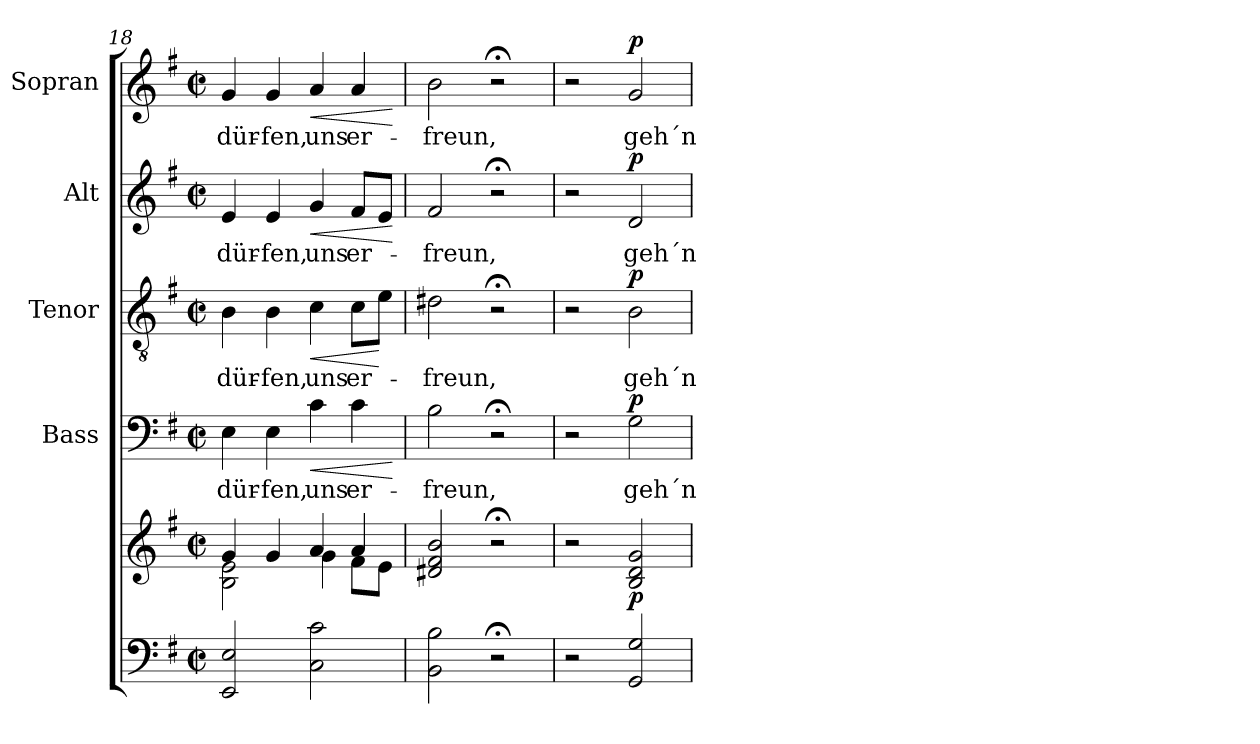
**kern	**kern	**dynam	**kern	**text	**dynam	**kern	**text	**dynam	**kern	**text	**dynam	**kern	**text	**dynam
*part5	*part5	*part5	*part4	*part4	*part4	*part3	*part3	*part3	*part2	*part2	*part2	*part1	*part1	*part1
*staff6	*staff5	*staff5/6	*staff4	*staff4	*staff4	*staff3	*staff3	*staff3	*staff2	*staff2	*staff2	*staff1	*staff1	*staff1
*	*	*	*I"Bass	*	*	*I"Tenor	*	*	*I"Alt	*	*	*I"Sopran	*	*
*	*	*	*I'B.	*	*	*I'T.	*	*	*I'A.	*	*	*I'S.	*	*
*clefF4	*clefG2	*	*clefF4	*	*	*clefGv2	*	*	*clefG2	*	*	*clefG2	*	*
*k[f#]	*k[f#]	*	*k[f#]	*	*	*k[f#]	*	*	*k[f#]	*	*	*k[f#]	*	*
*G:	*G:	*	*G:	*	*	*G:	*	*	*G:	*	*	*G:	*	*
*M2/2	*M2/2	*	*M2/2	*	*	*M2/2	*	*	*M2/2	*	*	*M2/2	*	*
*met(c|)	*met(c|)	*	*met(c|)	*	*	*met(c|)	*	*	*met(c|)	*	*	*met(c|)	*	*
=18	=18	=18	=18	=18	=18	=18	=18	=18	=18	=18	=18	=18	=18	=18
*	*^	*	*	*	*	*	*	*	*	*	*	*	*	*
!	!	!	!	!	!LO:LY:b	!	!	!LO:LY:b	!	!	!LO:LY:b	!	!	!LO:LY:b	!
2EE/ 2E/	4g/	2B\ 2e\	.	4E\	-dür-	.	4B\	-dür-	.	4e/	-dür-	.	4g/	-dür-	.
!	!	!	!	!	!LO:LY:b	!	!	!LO:LY:b	!	!	!LO:LY:b	!	!	!LO:LY:b	!
.	4g/	.	.	4E\	-fen,	.	4B\	-fen,	.	4e/	-fen,	.	4g/	-fen,	.
!	!	!	!	!	!LO:LY:b	!LO:HP:b	!	!LO:LY:b	!LO:HP:b	!	!LO:LY:b	!LO:HP:b	!	!LO:LY:b	!LO:HP:b
2C\ 2c\	4a/	4g\	.	4c\	uns	<	4c\	uns	<	4g/	uns	<	4a/	uns	<
!	!	!	!	!	!LO:LY:b	!	!	!LO:LY:b	!	!	!LO:LY:b	!	!	!LO:LY:b	!
.	4a/	8f#\L	.	4c\	er-	.	8c\L	er-	.	8f#/L	er-	.	4a/	er-	.
.	.	8e\J	.	.	.	.	8e\J	.	[	8e/J	.	.	.	.	.
*	*v	*v	*	*	*	*	*	*	*	*	*	*	*	*	*
.	.	.	.	.	[	.	.	.	.	.	[	.	.	[
!!LO:LB:g=z
=19	=19	=19	=19	=19	=19	=19	=19	=19	=19	=19	=19	=19	=19	=19
!	!	!	!	!LO:LY:b	!	!	!LO:LY:b	!	!	!LO:LY:b	!	!	!LO:LY:b	!
2BB\ 2B\	2d#X/ 2f#/ 2b/	.	2B\	-freun,	.	2d#X\	-freun,	.	2f#/	-freun,	.	2b\	-freun,	.
2r;	2r;<	.	2r;<	.	.	2r;<	.	.	2r;<	.	.	2r;<	.	.
=20	=20	=20	=20	=20	=20	=20	=20	=20	=20	=20	=20	=20	=20	=20
2r	2r	.	2r	.	.	2r	.	.	2r	.	.	2r	.	.
!	!	!LO:DY:b	!	!LO:LY:b	!LO:DY:a	!	!LO:LY:b	!LO:DY:a	!	!LO:LY:b	!LO:DY:a	!	!LO:LY:b	!LO:DY:a
2GG/ 2G/	2B/ 2d/ 2g/	p	2G\	geh´n	p	2B\	geh´n	p	2d/	geh´n	p	2g/	geh´n	p
=	=	=	=	=	=	=	=	=	=	=	=	=	=	=
*-	*-	*-	*-	*-	*-	*-	*-	*-	*-	*-	*-	*-	*-	*-
